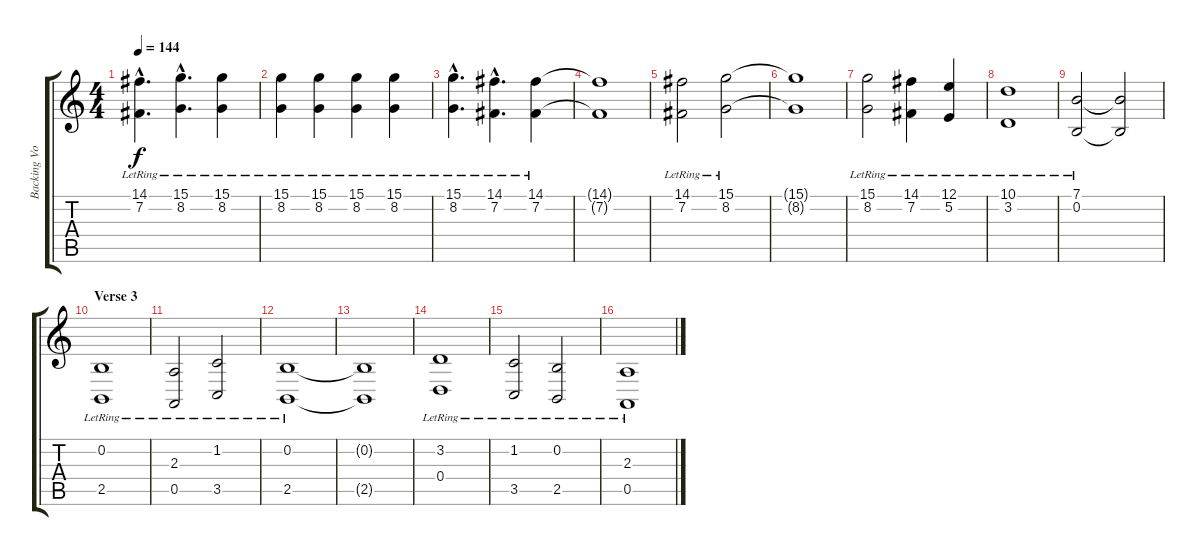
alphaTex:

\track ("Backing Vocals" "Backing Vo") {instrument choiraahs}
\staff {score tabs}
\tuning (E4 B3 G3 D3 A2 E2) {hide}
\ts (4 4)
\tempo 144
\clef g2
\ks c
(14.1{hac lr} 7.2{hac lr}).4{d dy f} (15.1{hac lr} 8.2{hac lr}).4{d} (15.1{lr} 8.2{lr}).4 |
(15.1{lr} 8.2{lr}).4 (15.1{lr} 8.2{lr}).4 (15.1{lr} 8.2{lr}).4 (15.1{lr} 8.2{lr}).4 |
(15.1{hac lr} 8.2{hac lr}).4{d} (14.1{hac lr} 7.2{hac lr}).4{d} (14.1{lr} 7.2{lr}).4 |
(14.1{t} 7.2{t}).1 |
(14.1{lr} 7.2{lr}).2 (15.1{lr} 8.2{lr}).2 |
(15.1{t} 8.2{t}).1 |
(15.1{lr} 8.2{lr}).2 (14.1{lr} 7.2{lr}).4 (12.1{lr} 5.2{lr}).4 |
(10.1{lr} 3.2{lr}).1 |
(7.1{lr} 0.2{lr}).2 (7.1{t} 0.2{t}).2 |
\section ("" "Verse 3")
(0.2{lr} 2.5{lr}).1{volume 7} |
(2.3{lr} 0.5{lr}).2 (1.2{lr} 3.5{lr}).2 |
(0.2{lr} 2.5{lr}).1 |
(0.2{t} 2.5{t}).1 |
(3.2{lr} 0.4{lr}).1 |
(1.2{lr} 3.5{lr}).2 (0.2{lr} 2.5{lr}).2 |
(2.3{lr} 0.5{lr}).1
